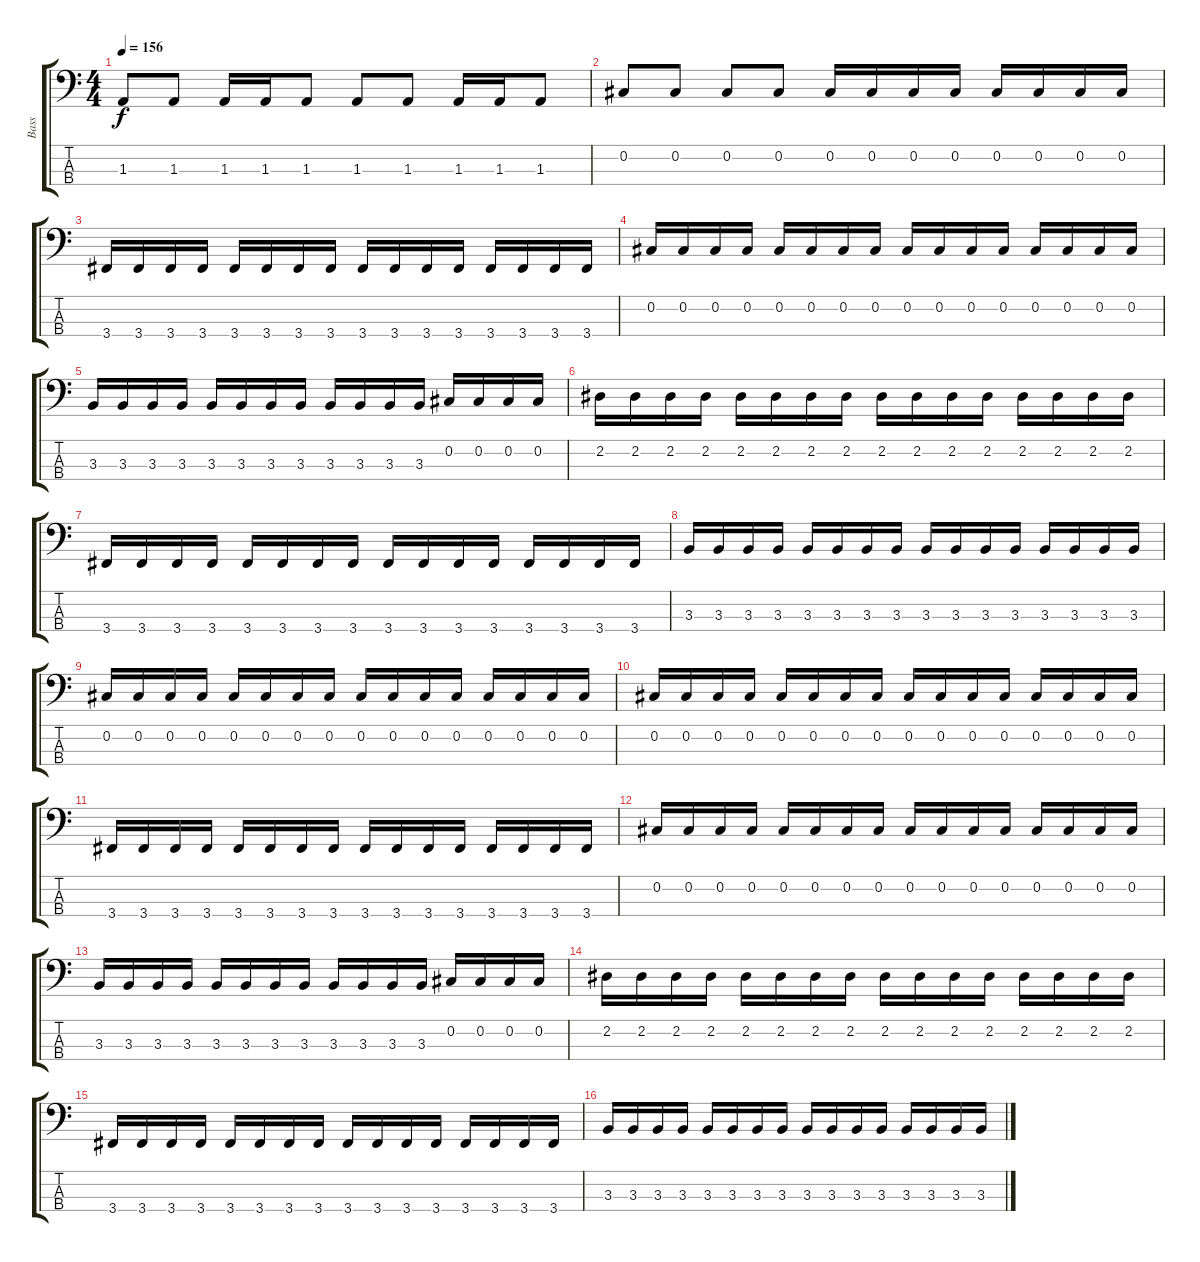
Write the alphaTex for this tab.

\track ("Bass" "Bass") {instrument electricbassfinger}
\staff {score tabs}
\tuning (Gb2 Db2 Ab1 Eb1) {hide}
\ts (4 4)
\tempo 156
\clef f4
\ks c
1.3.8{dy f} 1.3.8 1.3.16 1.3.16 1.3.8 1.3.8 1.3.8 1.3.16 1.3.16 1.3.8 |
0.2.8 0.2.8 0.2.8 0.2.8 0.2.16 0.2.16 0.2.16 0.2.16 0.2.16 0.2.16 0.2.16 0.2.16 |
3.4.16 3.4.16 3.4.16 3.4.16 3.4.16 3.4.16 3.4.16 3.4.16 3.4.16 3.4.16 3.4.16 3.4.16 3.4.16 3.4.16 3.4.16 3.4.16 |
0.2.16 0.2.16 0.2.16 0.2.16 0.2.16 0.2.16 0.2.16 0.2.16 0.2.16 0.2.16 0.2.16 0.2.16 0.2.16 0.2.16 0.2.16 0.2.16 |
3.3.16 3.3.16 3.3.16 3.3.16 3.3.16 3.3.16 3.3.16 3.3.16 3.3.16 3.3.16 3.3.16 3.3.16 0.2.16 0.2.16 0.2.16 0.2.16 |
2.2.16 2.2.16 2.2.16 2.2.16 2.2.16 2.2.16 2.2.16 2.2.16 2.2.16 2.2.16 2.2.16 2.2.16 2.2.16 2.2.16 2.2.16 2.2.16 |
3.4.16 3.4.16 3.4.16 3.4.16 3.4.16 3.4.16 3.4.16 3.4.16 3.4.16 3.4.16 3.4.16 3.4.16 3.4.16 3.4.16 3.4.16 3.4.16 |
3.3.16 3.3.16 3.3.16 3.3.16 3.3.16 3.3.16 3.3.16 3.3.16 3.3.16 3.3.16 3.3.16 3.3.16 3.3.16 3.3.16 3.3.16 3.3.16 |
0.2.16 0.2.16 0.2.16 0.2.16 0.2.16 0.2.16 0.2.16 0.2.16 0.2.16 0.2.16 0.2.16 0.2.16 0.2.16 0.2.16 0.2.16 0.2.16 |
0.2.16 0.2.16 0.2.16 0.2.16 0.2.16 0.2.16 0.2.16 0.2.16 0.2.16 0.2.16 0.2.16 0.2.16 0.2.16 0.2.16 0.2.16 0.2.16 |
3.4.16 3.4.16 3.4.16 3.4.16 3.4.16 3.4.16 3.4.16 3.4.16 3.4.16 3.4.16 3.4.16 3.4.16 3.4.16 3.4.16 3.4.16 3.4.16 |
0.2.16 0.2.16 0.2.16 0.2.16 0.2.16 0.2.16 0.2.16 0.2.16 0.2.16 0.2.16 0.2.16 0.2.16 0.2.16 0.2.16 0.2.16 0.2.16 |
3.3.16 3.3.16 3.3.16 3.3.16 3.3.16 3.3.16 3.3.16 3.3.16 3.3.16 3.3.16 3.3.16 3.3.16 0.2.16 0.2.16 0.2.16 0.2.16 |
2.2.16 2.2.16 2.2.16 2.2.16 2.2.16 2.2.16 2.2.16 2.2.16 2.2.16 2.2.16 2.2.16 2.2.16 2.2.16 2.2.16 2.2.16 2.2.16 |
3.4.16 3.4.16 3.4.16 3.4.16 3.4.16 3.4.16 3.4.16 3.4.16 3.4.16 3.4.16 3.4.16 3.4.16 3.4.16 3.4.16 3.4.16 3.4.16 |
3.3.16 3.3.16 3.3.16 3.3.16 3.3.16 3.3.16 3.3.16 3.3.16 3.3.16 3.3.16 3.3.16 3.3.16 3.3.16 3.3.16 3.3.16 3.3.16
